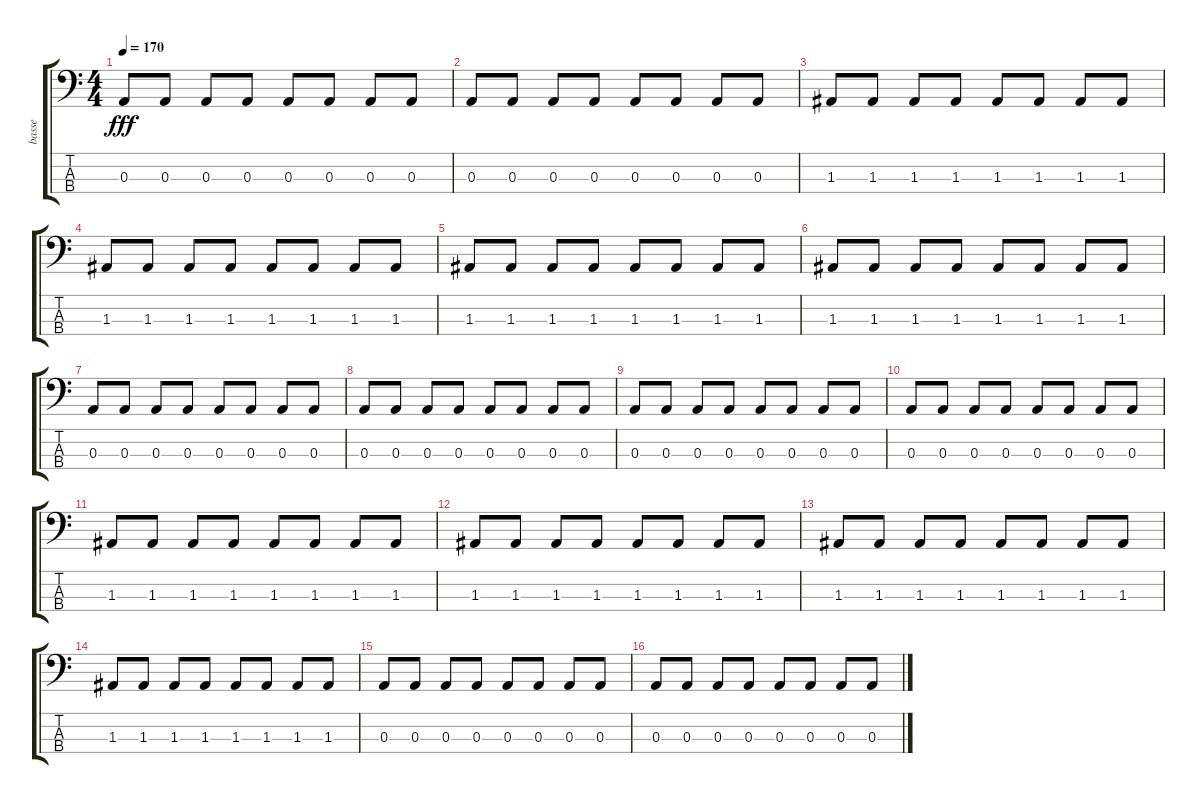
\track ("basse" "basse") {instrument electricbassfinger}
\staff {score tabs}
\tuning (G2 D2 A1 E1) {hide}
\ts (4 4)
\tempo 170
\clef f4
\ks c
0.3.8{dy fff} 0.3.8 0.3.8 0.3.8 0.3.8 0.3.8 0.3.8 0.3.8 |
0.3.8 0.3.8 0.3.8 0.3.8 0.3.8 0.3.8 0.3.8 0.3.8 |
1.3.8 1.3.8 1.3.8 1.3.8 1.3.8 1.3.8 1.3.8 1.3.8 |
1.3.8 1.3.8 1.3.8 1.3.8 1.3.8 1.3.8 1.3.8 1.3.8 |
1.3.8 1.3.8 1.3.8 1.3.8 1.3.8 1.3.8 1.3.8 1.3.8 |
1.3.8 1.3.8 1.3.8 1.3.8 1.3.8 1.3.8 1.3.8 1.3.8 |
0.3.8 0.3.8 0.3.8 0.3.8 0.3.8 0.3.8 0.3.8 0.3.8 |
0.3.8 0.3.8 0.3.8 0.3.8 0.3.8 0.3.8 0.3.8 0.3.8 |
0.3.8 0.3.8 0.3.8 0.3.8 0.3.8 0.3.8 0.3.8 0.3.8 |
0.3.8 0.3.8 0.3.8 0.3.8 0.3.8 0.3.8 0.3.8 0.3.8 |
1.3.8 1.3.8 1.3.8 1.3.8 1.3.8 1.3.8 1.3.8 1.3.8 |
1.3.8 1.3.8 1.3.8 1.3.8 1.3.8 1.3.8 1.3.8 1.3.8 |
1.3.8 1.3.8 1.3.8 1.3.8 1.3.8 1.3.8 1.3.8 1.3.8 |
1.3.8 1.3.8 1.3.8 1.3.8 1.3.8 1.3.8 1.3.8 1.3.8 |
0.3.8 0.3.8 0.3.8 0.3.8 0.3.8 0.3.8 0.3.8 0.3.8 |
0.3.8 0.3.8 0.3.8 0.3.8 0.3.8 0.3.8 0.3.8 0.3.8
